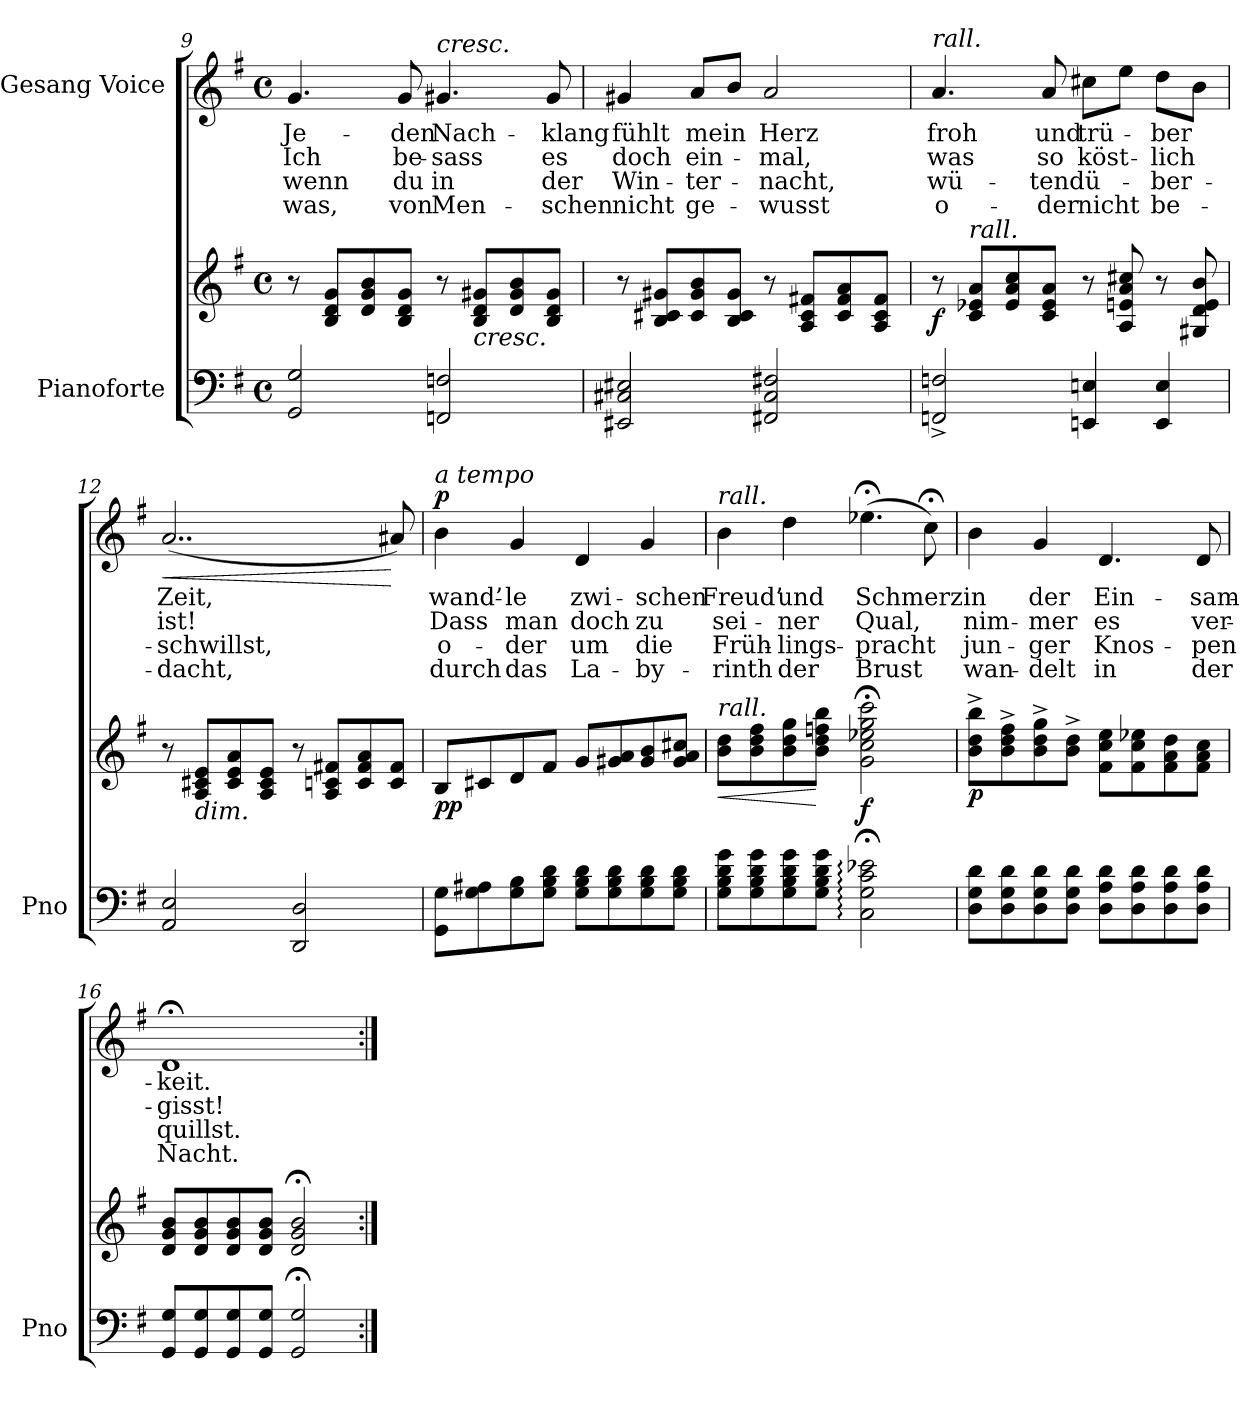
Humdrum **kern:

**kern	**kern	**dynam	**kern	**text	**text	**text	**text	**dynam
*part2	*part2	*part2	*part1	*part1	*part1	*part1	*part1	*part1
*staff3	*staff2	*staff2/3	*staff1	*staff1	*staff1	*staff1	*staff1	*staff1
*I"Pianoforte	*	*	*I"Gesang Voice	*	*	*	*	*
*I'Pno	*	*	*	*	*	*	*	*
*clefF4	*clefG2	*	*clefG2	*	*	*	*	*
*k[f#]	*k[f#]	*	*k[f#]	*	*	*	*	*
*M4/4	*M4/4	*	*M4/4	*	*	*	*	*
*met(c)	*met(c)	*	*met(c)	*	*	*	*	*
=9	=9	=9	=9	=9	=9	=9	=9	=9
2GG/ 2G/	8r	.	4.g/	Je-	Ich	wenn	was,	.
.	8B/ 8d/ 8g/L	.	.	.	.	.	.	.
.	8d/ 8g/ 8b/	.	.	.	.	.	.	.
.	8B/ 8d/ 8g/J	.	8g/	-den	be-	du	von	.
!	!	!	!LO:TX:a:i:t=cresc.	!	!	!	!	!
2FFn/ 2Fn/	8r	.	4.g#X/	Nach-	-sass	in	Men-	.
!	!LO:TX:b:i:t=cresc.	!	!	!	!	!	!	!
.	8B/ 8d/ 8g#X/L	.	.	.	.	.	.	.
.	8d/ 8g#/ 8b/	.	.	.	.	.	.	.
.	8B/ 8d/ 8g#/J	.	8g#/	-klang	es	der	-schen	.
=10	=10	=10	=10	=10	=10	=10	=10	=10
2EE#X/ 2C#X/ 2E#X/	8r	.	4g#X/	fühlt	doch	Win-	nicht	.
.	8B/ 8c#X/ 8g#X/L	.	.	.	.	.	.	.
.	8c#/ 8g#/ 8b/	.	8a/L	mein	ein-	-ter-	ge-	.
.	8B/ 8c#/ 8g#/J	.	8b/J	.	.	.	.	.
2FF#X/ 2C#/ 2F#X/	8r	.	2a/	Herz	-mal,	-nacht,	-wusst	.
.	8A/ 8c#/ 8f#X/L	.	.	.	.	.	.	.
.	8c#/ 8f#/ 8a/	.	.	.	.	.	.	.
.	8A/ 8c#/ 8f#/J	.	.	.	.	.	.	.
=11	=11	=11	=11	=11	=11	=11	=11	=11
!	!	!	!LO:TX:a:i:t=rall.	!	!	!	!	!
!	!	!LO:DY:b	!	!	!	!	!	!
2FFn/^ 2Fn/^	8r	f	4.a/	froh	was	wü-	o-	.
!	!LO:TX:a:i:t=rall.	!	!	!	!	!	!	!
.	8c/ 8e-X/ 8a/L	.	.	.	.	.	.	.
.	8e-/ 8a/ 8cc/	.	.	.	.	.	.	.
.	8c/ 8e-/ 8a/J	.	8a/	und	so	-tend	-der	.
4EEn/ 4En/	8r	.	8cc#X\L	trü-	köst-	ü-	nicht	.
.	8A/ 8en/ 8a/ 8cc#X/	.	8ee\J	.	.	.	.	.
4EE/ 4E/	8r	.	8dd\L	-ber	-lich	-ber-	be-	.
.	8G#X/ 8d/ 8e/ 8b/	.	8b\J	.	.	.	.	.
=12	=12	=12	=12	=12	=12	=12	=12	=12
!	!	!	!	!	!	!	!	!LO:HP:b
2AA/ 2E/	8r	.	(>2..a/	Zeit,	ist!	-schwillst,	-dacht,	<
!	!LO:TX:b:i:t=dim.	!	!	!	!	!	!	!
.	8A/ 8c#X/ 8e/L	.	.	.	.	.	.	.
.	8c#/ 8e/ 8a/	.	.	.	.	.	.	.
.	8A/ 8c#/ 8e/J	.	.	.	.	.	.	.
2DD/ 2D/	8r	.	.	.	.	.	.	.
.	8A/ 8cn/ 8f#X/L	.	.	.	.	.	.	.
.	8c/ 8f#/ 8a/	.	.	.	.	.	.	.
.	8c/ 8f#/J	.	8a#X/)	.	.	.	.	[
=13	=13	=13	=13	=13	=13	=13	=13	=13
!	!	!	!LO:TX:a:i:t=a tempo	!	!	!	!	!
!	!	!LO:DY:b	!	!	!	!	!	!LO:DY:a
8GG\ 8G\L	8B/L	pp	4b\	wand’-	Dass	o-	durch	p
8G\ 8A#X\	8c#X/	.	.	.	.	.	.	.
8G\ 8B\	8d/	.	4g/	-le	man	-der	das	.
8G\ 8B\ 8d\J	8f#/J	.	.	.	.	.	.	.
8G\ 8B\ 8d\L	8g/L	.	4d/	zwi-	doch	um	La-	.
8G\ 8B\ 8d\	8g#X/ 8a/	.	.	.	.	.	.	.
8G\ 8B\ 8d\	8g#/ 8b/	.	4g/	-schen	zu	die	-by-	.
8G\ 8B\ 8d\J	8g#/ 8a/ 8cc#X/J	.	.	.	.	.	.	.
=14	=14	=14	=14	=14	=14	=14	=14	=14
!	!	!	!LO:TX:a:i:t=rall.	!	!	!	!	!
!	!LO:TX:a:i:t=rall.	!	!	!	!	!	!	!
!	!	!LO:HP:b	!	!	!	!	!	!
8G\ 8B\ 8d\ 8g\L	8b\ 8dd\L	<	4b\	Freud’	sei-	Früh-	-rinth	.
8G\ 8B\ 8d\ 8g\	8b\ 8dd\ 8ff#\	.	.	.	.	.	.	.
8G\ 8B\ 8d\ 8g\	8b\ 8dd\ 8gg\	.	4dd\	und	-ner	-lings-	der	.
8G\ 8B\ 8d\ 8g\J	8b\ 8dd\ 8ffn\ 8bb\J	[	.	.	.	.	.	.
!	!	!LO:DY:b	!	!	!	!	!	!
2C\:; 2G\:; 2c\:; 2e-X\:;	2g\;< 2cc\;< 2ee-X\;< 2gg\;< 2ccc\;<	f	(4.ee-X;<\	Schmerz	Qual,	-pracht	Brust	.
.	.	.	8cc;<\)	.	.	.	.	.
=15	=15	=15	=15	=15	=15	=15	=15	=15
!	!	!LO:DY:b	!	!	!	!	!	!
8D\ 8G\ 8d\L	8b\^ 8dd\^ 8bb\^L	p	4b\	in	nim-	jun-	wan-	.
8D\ 8G\ 8d\	8b\^ 8dd\^ 8ff#\^	.	.	.	.	.	.	.
8D\ 8G\ 8d\	8b\^ 8dd\^ 8gg\^	.	4g/	der	-mer	-ger	-delt	.
8D\ 8G\ 8d\J	8b\^ 8dd\^J	.	.	.	.	.	.	.
8D\ 8A\ 8d\L	8f#\ 8cc\ 8ee\L	.	4.d/	Ein-	es	Knos-	in	.
8D\ 8A\ 8d\	8f#\ 8cc\ 8ee-X\	.	.	.	.	.	.	.
8D\ 8A\ 8d\	8f#\ 8a\ 8dd\	.	.	.	.	.	.	.
8D\ 8A\ 8d\J	8f#\ 8a\ 8cc\J	.	8d/	-sam-	ver-	-pen	der	.
=16	=16	=16	=16	=16	=16	=16	=16	=16
8GG/ 8G/L	8d/ 8g/ 8b/L	.	1d;<	-keit.	-gisst!	quillst.	Nacht.	.
8GG/ 8G/	8d/ 8g/ 8b/	.	.	.	.	.	.	.
8GG/ 8G/	8d/ 8g/ 8b/	.	.	.	.	.	.	.
8GG/ 8G/J	8d/ 8g/ 8b/J	.	.	.	.	.	.	.
2GG/; 2G/;	2d/;< 2g/;< 2b/;<	.	.	.	.	.	.	.
=:|!	=:|!	=:|!	=:|!	=:|!	=:|!	=:|!	=:|!	=:|!
*-	*-	*-	*-	*-	*-	*-	*-	*-
